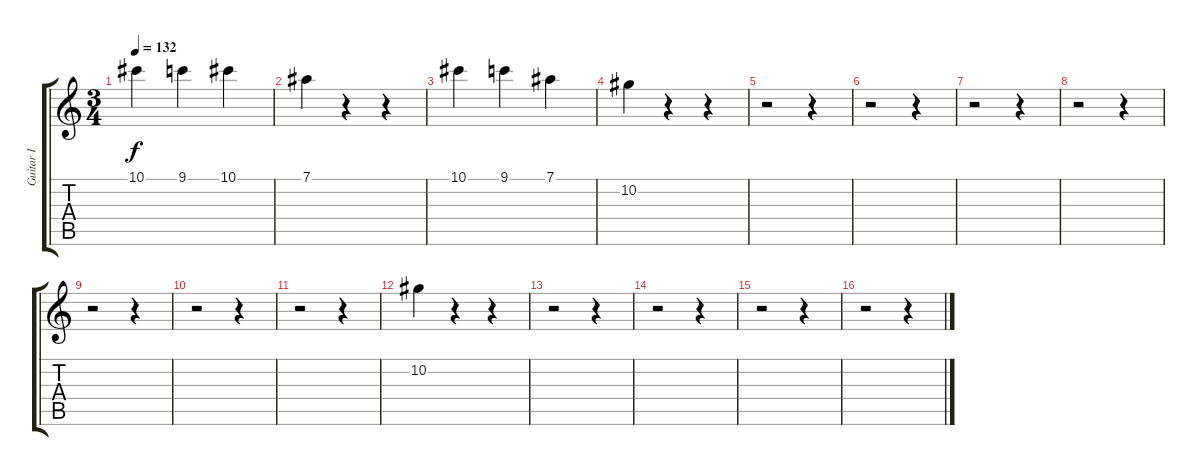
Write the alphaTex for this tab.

\track ("Guitar I" "Guitar I") {instrument electricguitarclean}
\staff {score tabs}
\tuning (Eb4 Bb3 Gb3 Db3 Ab2 Eb2) {hide}
\ts (3 4)
\tempo 132
\clef g2
\ks c
10.1.4{dy f} 9.1.4 10.1.4 |
7.1.4 r.4 r.4 |
10.1.4 9.1.4 7.1.4 |
10.2.4 r.4 r.4 |
r.2 r.4 |
r.2 r.4 |
r.2 r.4 |
r.2 r.4 |
r.2 r.4 |
r.2 r.4 |
r.2 r.4 |
10.2.4 r.4 r.4 |
r.2 r.4 |
r.2 r.4 |
r.2 r.4 |
r.2 r.4
